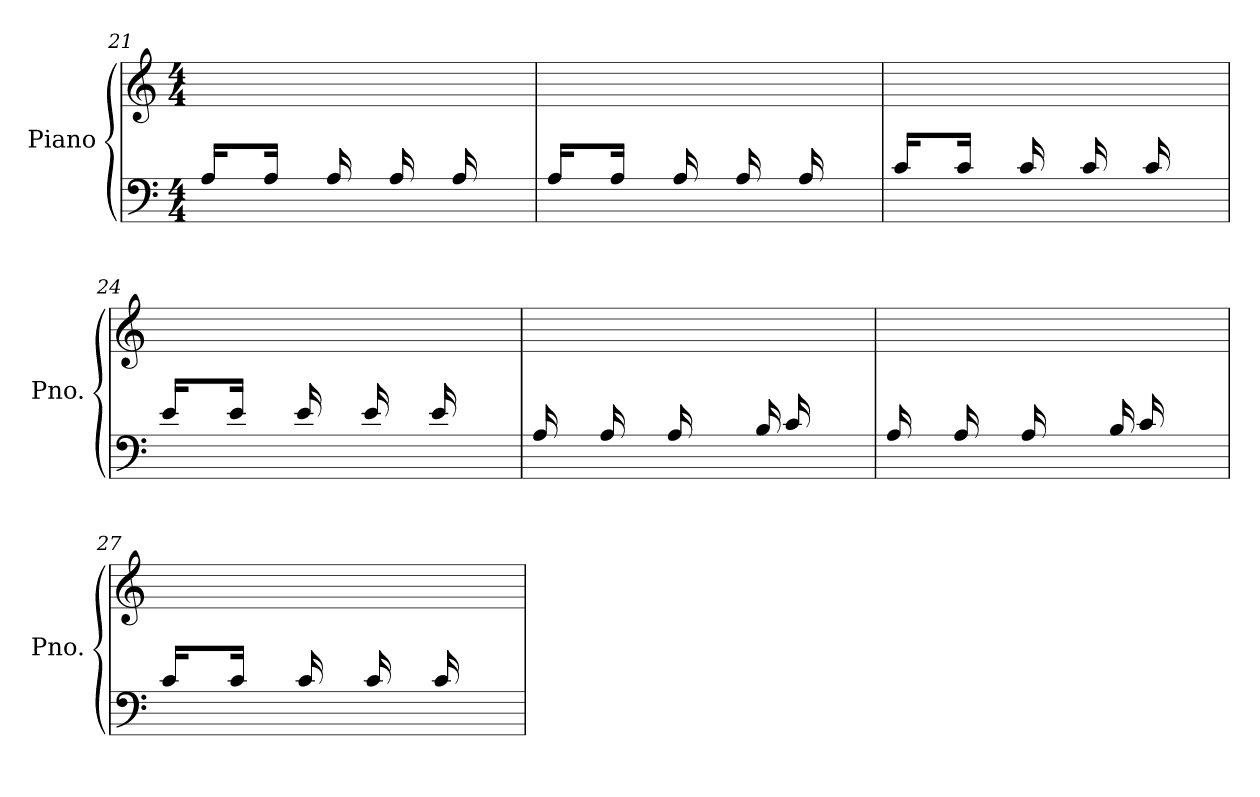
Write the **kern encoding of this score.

**kern	**kern
*part1	*part1
*staff2	*staff1
*I"Piano	*
*I'Pno.	*
!!LO:LB:g=z
*clefF4	*clefG2
*k[]	*k[]
*M4/4	*M4/4
=21	=21
*^	*
16A/LL	1ryy	16ryy
8ryy	.	16e\
.	.	16a\
16A/JJ	.	16ryy
8ryy	.	16e\LL
.	.	16a\
16A/	.	16ryy
8ryy	.	16e\JJ
.	.	16a\LL
16A/	.	16ryy
8ryy	.	16e\
.	.	16a\JJ
16A/LL	.	16ryy
8.ryy	.	16e\
.	.	16a\
.	.	16e\JJ
=22	=22	=22
16A/LL	1ryy	16ryy
8ryy	.	16e\
.	.	16a\
16A/JJ	.	16ryy
8ryy	.	16e\LL
.	.	16a\
16A/	.	16ryy
8ryy	.	16e\JJ
.	.	16a\LL
16A/	.	16ryy
8ryy	.	16e\
.	.	16a\JJ
16A/LL	.	16ryy
8.ryy	.	16e\
.	.	16a\
.	.	16e\JJ
=23	=23	=23
16c/LL	1ryy	16ryy
8ryy	.	16g\
.	.	16cc\
16c/JJ	.	16ryy
8ryy	.	16g\LL
.	.	16cc\
16c/	.	16ryy
8ryy	.	16g\JJ
.	.	16cc\LL
16c/	.	16ryy
8ryy	.	16g\
.	.	16cc\JJ
16c/LL	.	16ryy
8.ryy	.	16g\
.	.	16cc\
.	.	16g\JJ
!!LO:LB:g=z
=24	=24	=24
16e/LL	1ryy	16ryy
8ryy	.	16g\
.	.	16b\
16e/JJ	.	16ryy
8ryy	.	16g\LL
.	.	16b\
16e/	.	16ryy
8ryy	.	16g\JJ
.	.	16b\LL
16e/	.	16ryy
8ryy	.	16g\
.	.	16b\JJ
16e/LL	.	16ryy
8.ryy	.	16g\
.	.	16b\
.	.	16g\JJ
=25	=25	=25
16A/LL	1ryy	16ryy
8ryy	.	16e\
.	.	16a\
16A/JJ	.	16ryy
8ryy	.	16e\LL
.	.	16a\
16A/	.	16ryy
4ryy	.	16e\JJ
.	.	8.a\L
16B/Jk	.	8ryy
16c/LL	.	.
8.ryy	.	16e\
.	.	16g\
.	.	16b\JJ
=26	=26	=26
16A/LL	1ryy	16ryy
8ryy	.	16e\
.	.	16a\
16A/JJ	.	16ryy
8ryy	.	16e\LL
.	.	16a\
16A/	.	16ryy
4ryy	.	16e\JJ
.	.	8.a\L
16B/Jk	.	8ryy
16c/LL	.	.
8.ryy	.	16e\
.	.	16g\
.	.	16b\JJ
!!LO:LB:g=z
=27	=27	=27
16c/LL	1ryy	16ryy
8ryy	.	16e\
.	.	16cc\
16c/JJ	.	16ryy
8ryy	.	16e\LL
.	.	16cc\
16c/	.	16ryy
8ryy	.	16e\JJ
.	.	16cc\LL
16c/	.	16ryy
8ryy	.	16e\
.	.	16cc\JJ
16c/LL	.	16ryy
8.ryy	.	16e\
.	.	16cc\
.	.	16e\JJ
*v	*v	*
=	=
*-	*-
